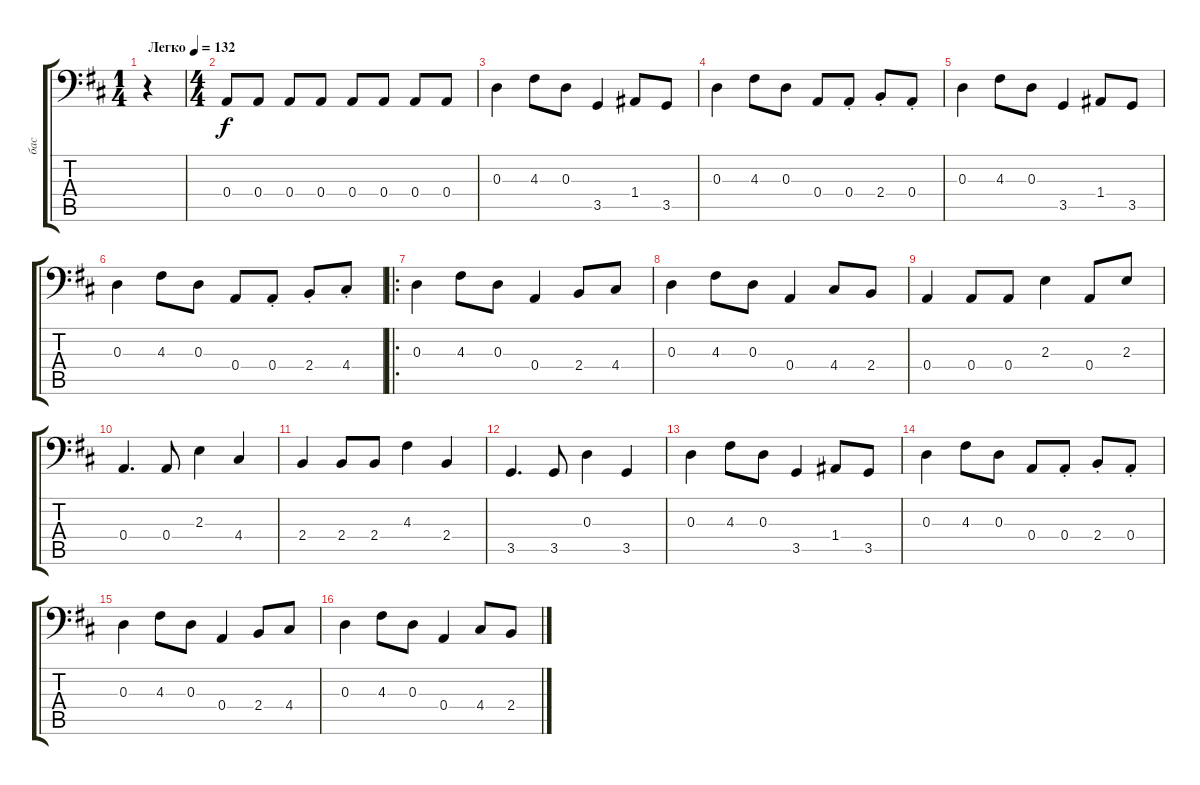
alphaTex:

\track ("бас" "бас") {instrument electricbasspick}
\staff {score tabs}
\tuning (C3 G2 D2 A1 E1 B0) {hide}
\ts (1 4)
\tempo (132 "Легко")
\clef f4
\ks d
r.4{dy f instrument electricbasspick} |
\ts (4 4)
0.4.8 0.4.8 0.4.8 0.4.8 0.4.8 0.4.8 0.4.8 0.4.8 |
0.3.4 4.3.8 0.3.8 3.5.4 1.4.8 3.5.8 |
0.3.4 4.3.8 0.3.8 0.4.8 0.4{st}.8 2.4{st}.8 0.4{st}.8 |
0.3.4 4.3.8 0.3.8 3.5.4 1.4.8 3.5.8 |
0.3.4 4.3.8 0.3.8 0.4.8 0.4{st}.8 2.4{st}.8 4.4{st}.8 |
\ro
0.3.4 4.3.8 0.3.8 0.4.4 2.4.8 4.4.8 |
0.3.4 4.3.8 0.3.8 0.4.4 4.4.8 2.4.8 |
0.4.4 0.4.8 0.4.8 2.3.4 0.4.8 2.3.8 |
0.4.4{d} 0.4.8 2.3.4 4.4.4 |
2.4.4 2.4.8 2.4.8 4.3.4 2.4.4 |
3.5.4{d} 3.5.8 0.3.4 3.5.4 |
0.3.4 4.3.8 0.3.8 3.5.4 1.4.8 3.5.8 |
0.3.4 4.3.8 0.3.8 0.4.8 0.4{st}.8 2.4{st}.8 0.4{st}.8 |
0.3.4 4.3.8 0.3.8 0.4.4 2.4.8 4.4.8 |
0.3.4 4.3.8 0.3.8 0.4.4 4.4.8 2.4.8
